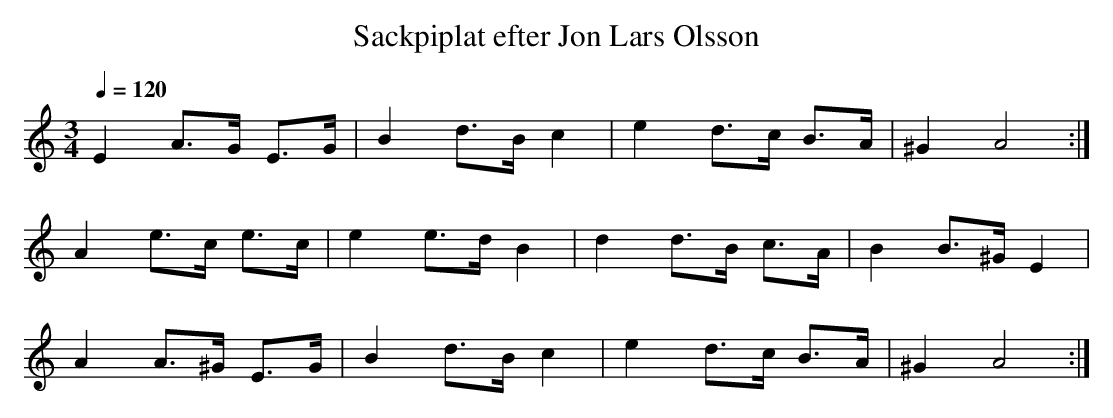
X:1
T:Sackpiplat efter Jon Lars Olsson
M:3/4
L:1/8
Q:1/4=120
K:AMin
E2 A>G  E>G|B2 d>B c2|e2 d>c B>A|^G2 A4    :|
A2 e>c  e>c|e2 e>d B2|d2 d>B c>A| B2 B>^G E2|
A2 A>^G E>G|B2 d>B c2|e2 d>c B>A|^G2 A4    :|
